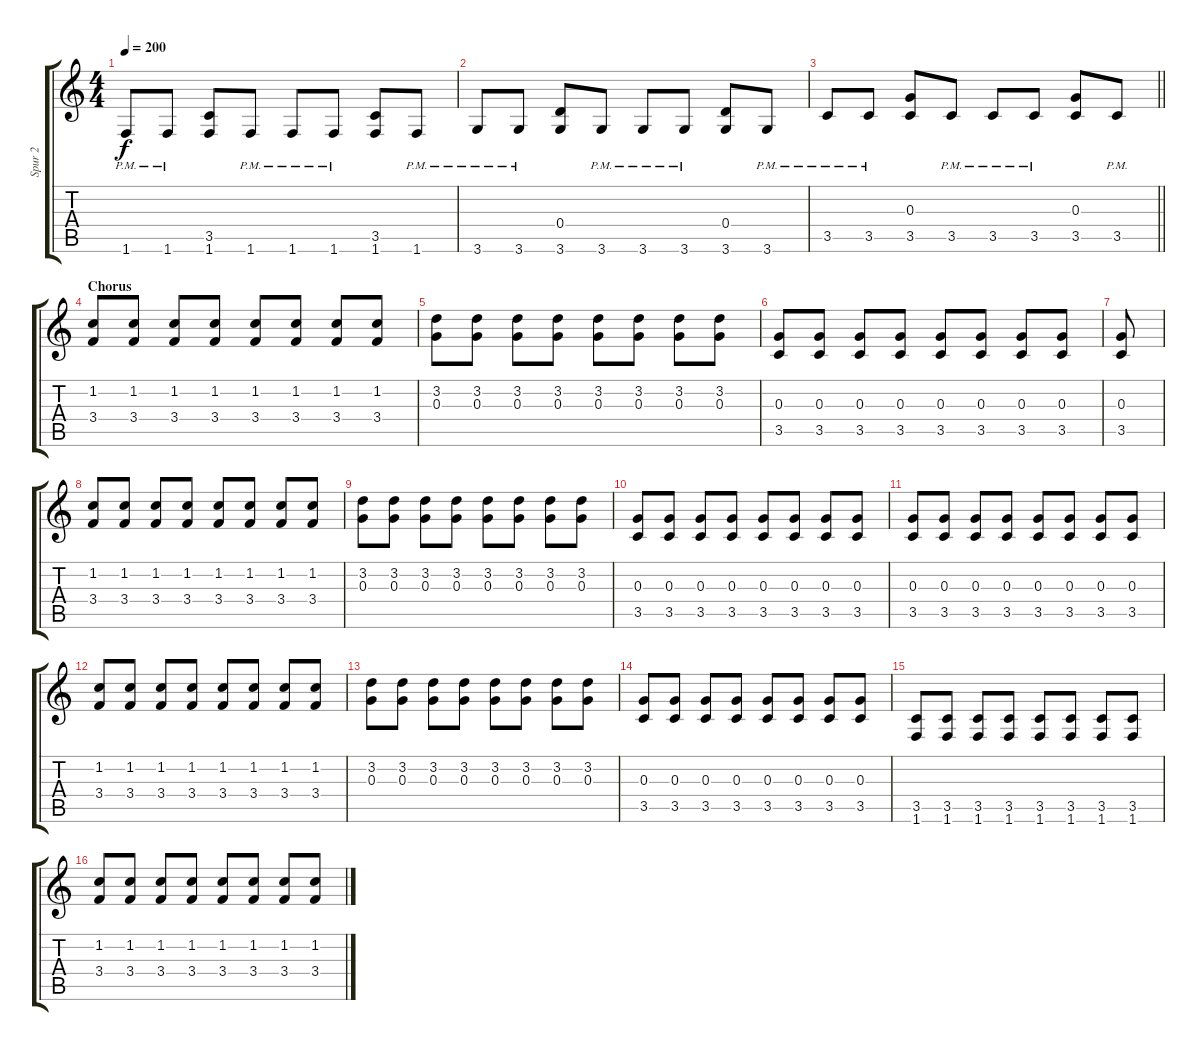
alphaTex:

\track ("Spur 2" "Spur 2") {instrument distortionguitar}
\staff {score tabs}
\tuning (E4 B3 G3 D3 A2 E2) {hide}
\ts (4 4)
\tempo 200
\clef g2
\ks c
1.6{pm}.8{dy f} 1.6{pm}.8 (3.5 1.6).8 1.6{pm}.8 1.6{pm}.8 1.6{pm}.8 (3.5 1.6).8 1.6{pm}.8 |
3.6{pm}.8 3.6{pm}.8 (0.4 3.6).8 3.6{pm}.8 3.6{pm}.8 3.6{pm}.8 (0.4 3.6).8 3.6{pm}.8 |
\barLineRight lightlight
3.5{pm}.8 3.5{pm}.8 (0.3 3.5).8 3.5{pm}.8 3.5{pm}.8 3.5{pm}.8 (0.3 3.5).8 3.5{pm}.8 |
\section ("" "Chorus")
(1.2 3.4).8 (1.2 3.4).8 (1.2 3.4).8 (1.2 3.4).8 (1.2 3.4).8 (1.2 3.4).8 (1.2 3.4).8 (1.2 3.4).8 |
(3.2 0.3).8 (3.2 0.3).8 (3.2 0.3).8 (3.2 0.3).8 (3.2 0.3).8 (3.2 0.3).8 (3.2 0.3).8 (3.2 0.3).8 |
(0.3 3.5).8 (0.3 3.5).8 (0.3 3.5).8 (0.3 3.5).8 (0.3 3.5).8 (0.3 3.5).8 (0.3 3.5).8 (0.3 3.5).8 |
(0.3 3.5).8 |
(1.2 3.4).8 (1.2 3.4).8 (1.2 3.4).8 (1.2 3.4).8 (1.2 3.4).8 (1.2 3.4).8 (1.2 3.4).8 (1.2 3.4).8 |
(3.2 0.3).8 (3.2 0.3).8 (3.2 0.3).8 (3.2 0.3).8 (3.2 0.3).8 (3.2 0.3).8 (3.2 0.3).8 (3.2 0.3).8 |
(0.3 3.5).8 (0.3 3.5).8 (0.3 3.5).8 (0.3 3.5).8 (0.3 3.5).8 (0.3 3.5).8 (0.3 3.5).8 (0.3 3.5).8 |
(0.3 3.5).8 (0.3 3.5).8 (0.3 3.5).8 (0.3 3.5).8 (0.3 3.5).8 (0.3 3.5).8 (0.3 3.5).8 (0.3 3.5).8 |
(1.2 3.4).8 (1.2 3.4).8 (1.2 3.4).8 (1.2 3.4).8 (1.2 3.4).8 (1.2 3.4).8 (1.2 3.4).8 (1.2 3.4).8 |
(3.2 0.3).8 (3.2 0.3).8 (3.2 0.3).8 (3.2 0.3).8 (3.2 0.3).8 (3.2 0.3).8 (3.2 0.3).8 (3.2 0.3).8 |
(0.3 3.5).8 (0.3 3.5).8 (0.3 3.5).8 (0.3 3.5).8 (0.3 3.5).8 (0.3 3.5).8 (0.3 3.5).8 (0.3 3.5).8 |
(3.5 1.6).8 (3.5 1.6).8 (3.5 1.6).8 (3.5 1.6).8 (3.5 1.6).8 (3.5 1.6).8 (3.5 1.6).8 (3.5 1.6).8 |
(1.2 3.4).8 (1.2 3.4).8 (1.2 3.4).8 (1.2 3.4).8 (1.2 3.4).8 (1.2 3.4).8 (1.2 3.4).8 (1.2 3.4).8
